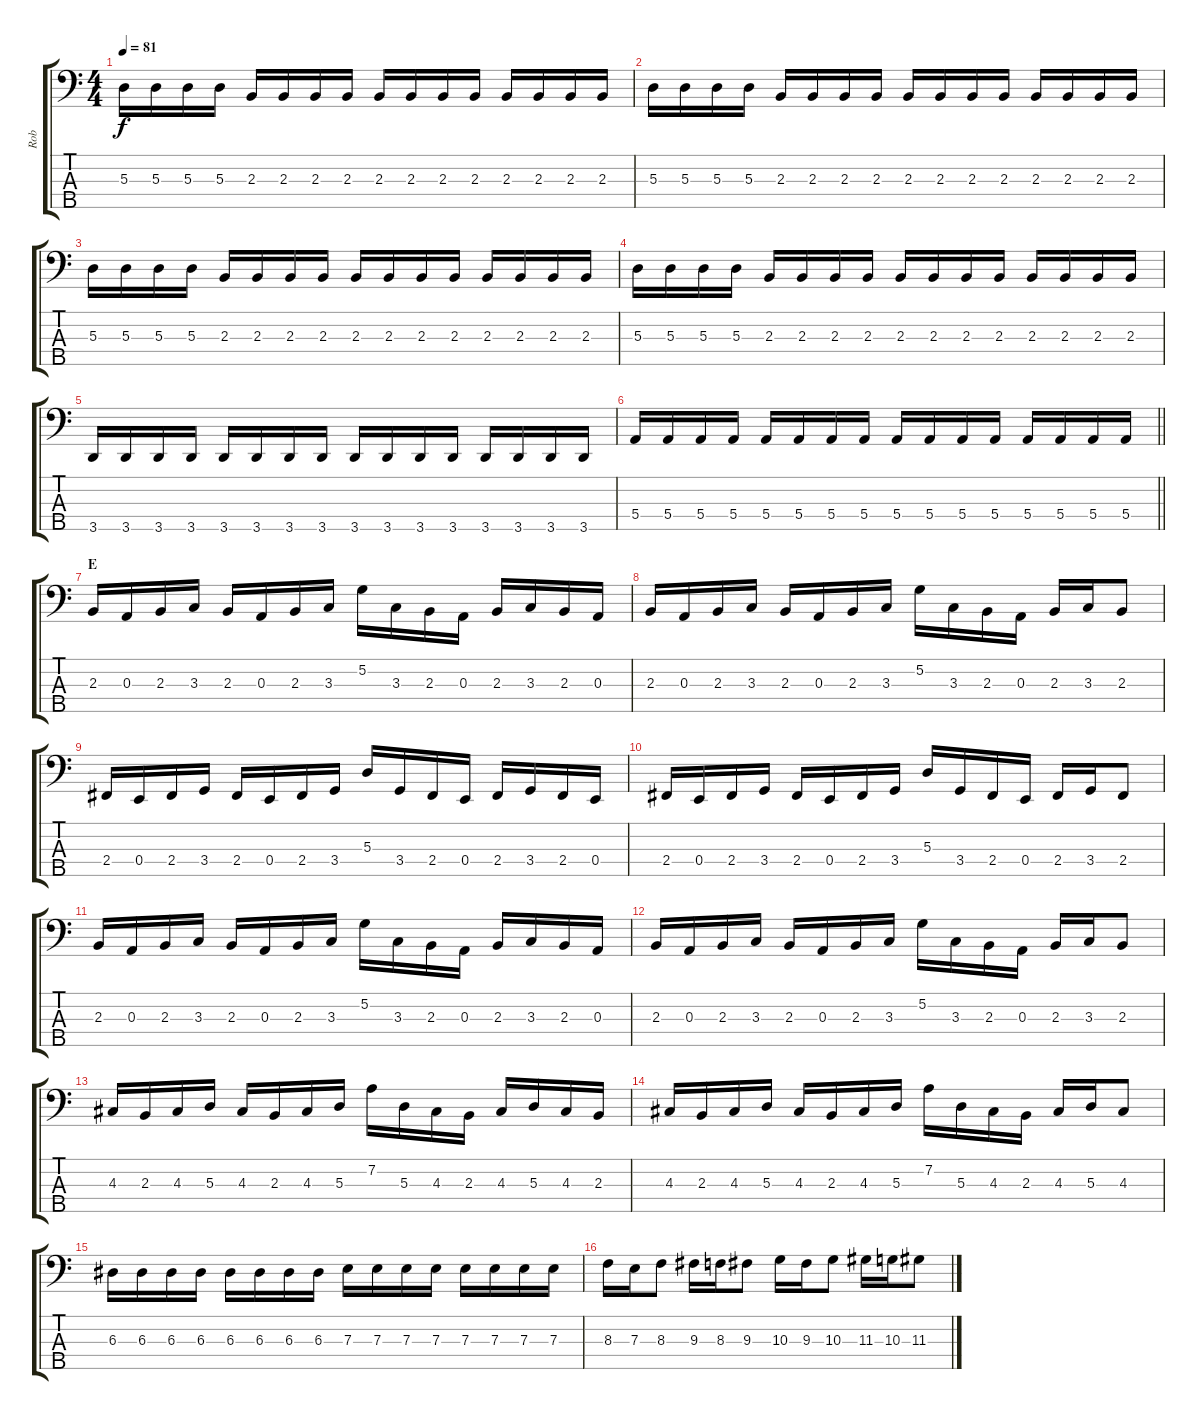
\track ("Rob" "Rob") {instrument electricbassfinger}
\staff {score tabs}
\tuning (G2 D2 A1 E1 B0) {hide}
\ts (4 4)
\tempo 81
\clef f4
\ks c
5.3.16{dy f} 5.3.16 5.3.16 5.3.16 2.3.16 2.3.16 2.3.16 2.3.16 2.3.16 2.3.16 2.3.16 2.3.16 2.3.16 2.3.16 2.3.16 2.3.16 |
5.3.16 5.3.16 5.3.16 5.3.16 2.3.16 2.3.16 2.3.16 2.3.16 2.3.16 2.3.16 2.3.16 2.3.16 2.3.16 2.3.16 2.3.16 2.3.16 |
5.3.16 5.3.16 5.3.16 5.3.16 2.3.16 2.3.16 2.3.16 2.3.16 2.3.16 2.3.16 2.3.16 2.3.16 2.3.16 2.3.16 2.3.16 2.3.16 |
5.3.16 5.3.16 5.3.16 5.3.16 2.3.16 2.3.16 2.3.16 2.3.16 2.3.16 2.3.16 2.3.16 2.3.16 2.3.16 2.3.16 2.3.16 2.3.16 |
3.5.16 3.5.16 3.5.16 3.5.16 3.5.16 3.5.16 3.5.16 3.5.16 3.5.16 3.5.16 3.5.16 3.5.16 3.5.16 3.5.16 3.5.16 3.5.16 |
\barLineRight lightlight
5.4.16 5.4.16 5.4.16 5.4.16 5.4.16 5.4.16 5.4.16 5.4.16 5.4.16 5.4.16 5.4.16 5.4.16 5.4.16 5.4.16 5.4.16 5.4.16 |
\section ("" "E")
2.3.16 0.3.16 2.3.16 3.3.16 2.3.16 0.3.16 2.3.16 3.3.16 5.2.16 3.3.16 2.3.16 0.3.16 2.3.16 3.3.16 2.3.16 0.3.16 |
2.3.16 0.3.16 2.3.16 3.3.16 2.3.16 0.3.16 2.3.16 3.3.16 5.2.16 3.3.16 2.3.16 0.3.16 2.3.16 3.3.16 2.3.8 |
2.4.16 0.4.16 2.4.16 3.4.16 2.4.16 0.4.16 2.4.16 3.4.16 5.3.16 3.4.16 2.4.16 0.4.16 2.4.16 3.4.16 2.4.16 0.4.16 |
2.4.16 0.4.16 2.4.16 3.4.16 2.4.16 0.4.16 2.4.16 3.4.16 5.3.16 3.4.16 2.4.16 0.4.16 2.4.16 3.4.16 2.4.8 |
2.3.16 0.3.16 2.3.16 3.3.16 2.3.16 0.3.16 2.3.16 3.3.16 5.2.16 3.3.16 2.3.16 0.3.16 2.3.16 3.3.16 2.3.16 0.3.16 |
2.3.16 0.3.16 2.3.16 3.3.16 2.3.16 0.3.16 2.3.16 3.3.16 5.2.16 3.3.16 2.3.16 0.3.16 2.3.16 3.3.16 2.3.8 |
4.3.16 2.3.16 4.3.16 5.3.16 4.3.16 2.3.16 4.3.16 5.3.16 7.2.16 5.3.16 4.3.16 2.3.16 4.3.16 5.3.16 4.3.16 2.3.16 |
4.3.16 2.3.16 4.3.16 5.3.16 4.3.16 2.3.16 4.3.16 5.3.16 7.2.16 5.3.16 4.3.16 2.3.16 4.3.16 5.3.16 4.3.8 |
6.3.16 6.3.16 6.3.16 6.3.16 6.3.16 6.3.16 6.3.16 6.3.16 7.3.16 7.3.16 7.3.16 7.3.16 7.3.16 7.3.16 7.3.16 7.3.16 |
8.3.16 7.3.16 8.3.8 9.3.16 8.3.16 9.3.8 10.3.16 9.3.16 10.3.8 11.3.16 10.3.16 11.3.8
